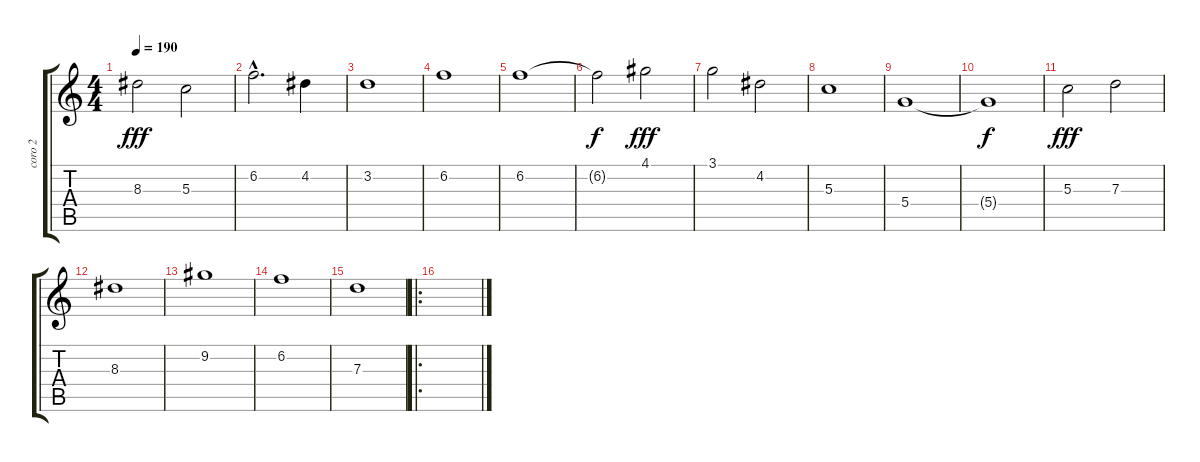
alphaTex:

\track ("coro 2" "coro 2") {instrument choiraahs}
\staff {score tabs}
\tuning (E5 B4 G4 D4 A3 E3) {hide}
\ts (4 4)
\tempo 190
\clef g2
\ks c
8.3.2{dy fff} 5.3.2 |
6.2{hac}.2{d} 4.2.4 |
3.2.1 |
6.2.1 |
6.2.1 |
6.2{t}.2{dy f} 4.1.2{dy fff} |
3.1.2 4.2.2 |
5.3.1 |
5.4.1 |
5.4{t}.1{dy f} |
5.3.2{dy fff} 7.3.2 |
8.3.1 |
9.2.1 |
6.2.1 |
7.3.1 |
\ro
